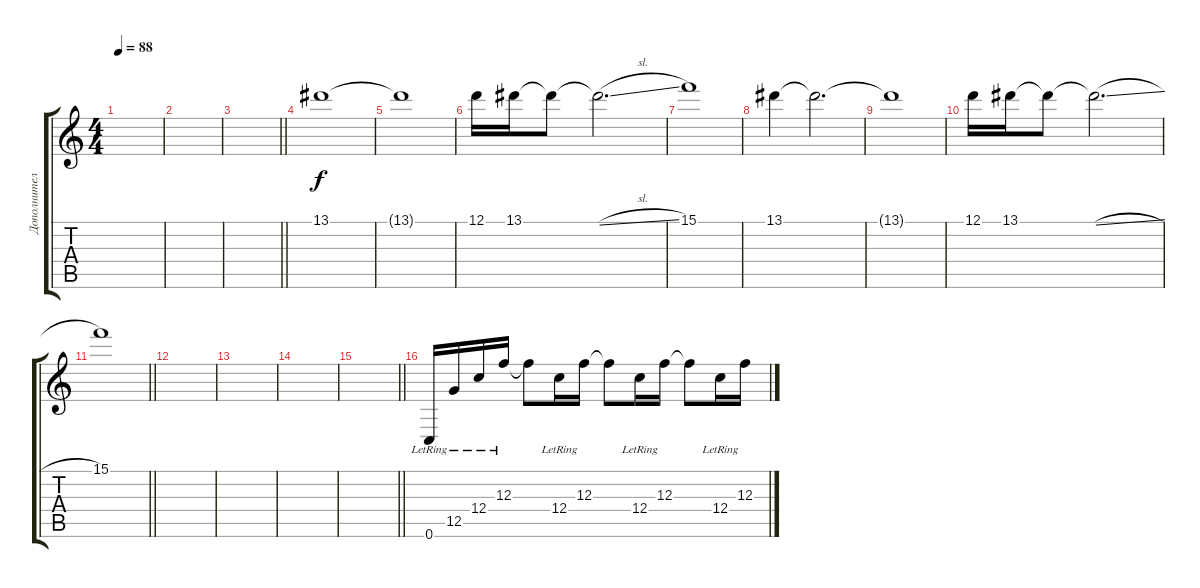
\track ("Дополнительная гитара" "Дополнител") {instrument electricguitarclean}
\staff {score tabs}
\tuning (D4 A3 F3 C3 G2 C2) {hide}
\ts (4 4)
\tempo 88
\clef g2
\ks c
|
|
\barLineRight lightlight
|
13.1.1{volume 6 instrument distortionguitar} |
13.1{t}.1 |
12.1.16{volume 14} 13.1.16 13.1{t}.8 13.1{sl t}.2{d} |
15.1.1{volume 8} |
13.1.4{volume 14} 13.1{t}.2{d volume 6} |
13.1{t}.1 |
12.1.16{volume 14} 13.1.16 13.1{t}.8 13.1{sl t}.2{d} |
\barLineRight lightlight
15.1.1{volume 4} |
|
|
|
\barLineRight lightlight
|
0.6{lr}.16{volume 14 instrument electricguitarclean} 12.5{lr}.16 12.4{lr}.16 12.3{lr}.16 12.3{t}.8 12.4{lr}.16 12.3{lr}.16 12.3{t}.8 12.4{lr}.16 12.3{lr}.16 12.3{t}.8 12.4{lr}.16 12.3{lr}.16
